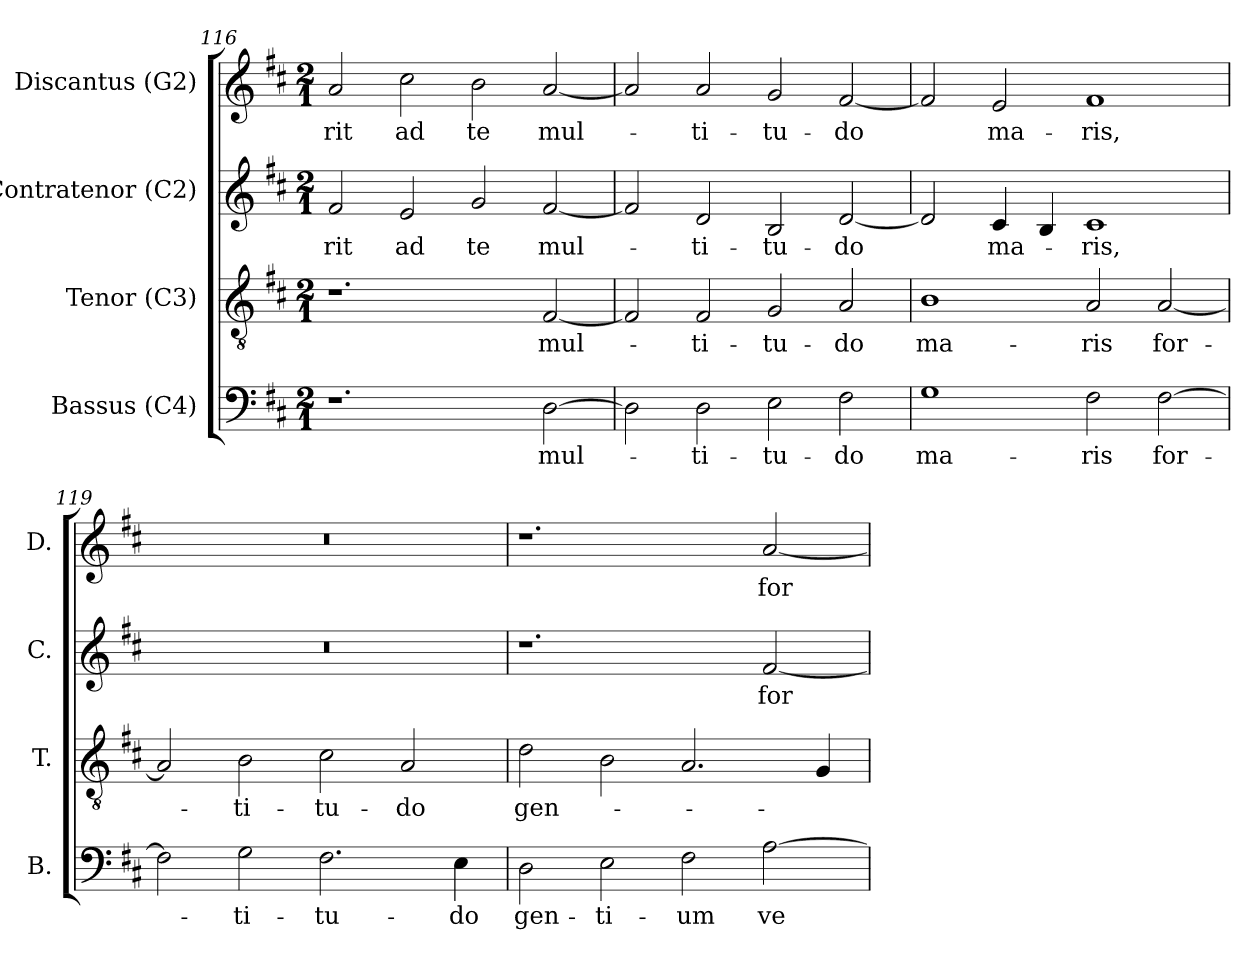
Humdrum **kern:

**kern	**text	**kern	**text	**kern	**text	**kern	**text
*part4	*part4	*part3	*part3	*part2	*part2	*part1	*part1
*staff4	*staff4	*staff3	*staff3	*staff2	*staff2	*staff1	*staff1
*I"Bassus (C4)	*	*I"Tenor (C3)	*	*I"Contratenor (C2)	*	*I"Discantus (G2)	*
*I'B.	*	*I'T.	*	*I'C.	*	*I'D.	*
!!LO:LB:g=z
*clefF4	*	*clefGv2	*	*clefG2	*	*clefG2	*
*	*	*ITrd7c12	*	*ITrd7c12	*	*	*
*k[f#c#]	*	*k[f#c#]	*	*k[f#c#]	*	*k[f#c#]	*
*D:	*	*D:	*	*D:	*	*D:	*
*M2/1	*	*M2/1	*	*M2/1	*	*M2/1	*
=116	=116	=116	=116	=116	=116	=116	=116
!	!	!	!	!	!LO:LY:b:color=#000000	!	!
!	!	!	!	!	!	!	!LO:LY:b:color=#000000
1.r	.	1.r	.	2F#i/	-rit	2ai/	-rit
!	!	!	!	!	!LO:LY:b:color=#000000	!	!
!	!	!	!	!	!	!	!LO:LY:b:color=#000000
.	.	.	.	2Ei/	ad	2cc#i\	ad
!	!	!	!	!	!LO:LY:b:color=#000000	!	!
!	!	!	!	!	!	!	!LO:LY:b:color=#000000
.	.	.	.	2Gi/	te	2bi\	te
!	!LO:LY:b:color=#000000	!	!	!	!	!	!
!	!	!	!LO:LY:b:color=#000000	!	!	!	!
!	!	!	!	!	!LO:LY:b:color=#000000	!	!
!	!	!	!	!	!	!	!LO:LY:b:color=#000000
[2Di\	mul-	[2FF#i/	mul-	[2F#i/	mul-	[2ai/	mul-
=117	=117	=117	=117	=117	=117	=117	=117
2Di\]	.	2FF#i/]	.	2F#i/]	.	2ai/]	.
!	!LO:LY:b:color=#000000	!	!	!	!	!	!
!	!	!	!LO:LY:b:color=#000000	!	!	!	!
!	!	!	!	!	!LO:LY:b:color=#000000	!	!
!	!	!	!	!	!	!	!LO:LY:b:color=#000000
2Di\	-ti-	2FF#i/	-ti-	2Di/	-ti-	2ai/	-ti-
!	!LO:LY:b:color=#000000	!	!	!	!	!	!
!	!	!	!LO:LY:b:color=#000000	!	!	!	!
!	!	!	!	!	!LO:LY:b:color=#000000	!	!
!	!	!	!	!	!	!	!LO:LY:b:color=#000000
2Ei\	-tu-	2GGi/	-tu-	2BBi/	-tu-	2gi/	-tu-
!	!LO:LY:b:color=#000000	!	!	!	!	!	!
!	!	!	!LO:LY:b:color=#000000	!	!	!	!
!	!	!	!	!	!LO:LY:b:color=#000000	!	!
!	!	!	!	!	!	!	!LO:LY:b:color=#000000
2F#i\	-do	2AAi/	-do	[2Di/	-do	[2f#i/	-do
=118	=118	=118	=118	=118	=118	=118	=118
!	!LO:LY:b:color=#000000	!	!	!	!	!	!
!	!	!	!LO:LY:b:color=#000000	!	!	!	!
1Gi	ma-	1BBi	ma-	2Di/]	.	2f#i/]	.
!	!	!	!	!	!LO:LY:b:color=#000000	!	!
!	!	!	!	!	!	!	!LO:LY:b:color=#000000
.	.	.	.	4C#i/	ma-	2ei/	ma-
.	.	.	.	4BBi/	.	.	.
!	!LO:LY:b:color=#000000	!	!	!	!	!	!
!	!	!	!LO:LY:b:color=#000000	!	!	!	!
!	!	!	!	!	!LO:LY:b:color=#000000	!	!
!	!	!	!	!	!	!	!LO:LY:b:color=#000000
2F#i\	-ris	2AAi/	-ris	1C#i	-ris,	1f#i	-ris,
!	!LO:LY:b:color=#000000	!	!	!	!	!	!
!	!	!	!LO:LY:b:color=#000000	!	!	!	!
[2F#i\	for-	[2AAi/	for-	.	.	.	.
=119	=119	=119	=119	=119	=119	=119	=119
!	!	!	!	!LO:N:vis=1	!	!LO:N:vis=1	!
2F#i\]	.	2AAi/]	.	0r	.	0r	.
!	!LO:LY:b:color=#000000	!	!	!	!	!	!
!	!	!	!LO:LY:b:color=#000000	!	!	!	!
2Gi\	-ti-	2BBi\	-ti-	.	.	.	.
!	!LO:LY:b:color=#000000	!	!	!	!	!	!
!	!	!	!LO:LY:b:color=#000000	!	!	!	!
2.F#i\	-tu-	2C#i\	-tu-	.	.	.	.
!	!	!	!LO:LY:b:color=#000000	!	!	!	!
.	.	2AAi/	-do	.	.	.	.
!	!LO:LY:b:color=#000000	!	!	!	!	!	!
4Ei\	-do	.	.	.	.	.	.
!!LO:PB:g=z
=120	=120	=120	=120	=120	=120	=120	=120
!	!LO:LY:b:color=#000000	!	!	!	!	!	!
!	!	!	!LO:LY:b:color=#000000	!	!	!	!
2Di\	gen-	2Di\	gen-	1.r	.	1.r	.
!	!LO:LY:b:color=#000000	!	!	!	!	!	!
2Ei\	-ti-	2BBi\	.	.	.	.	.
!	!LO:LY:b:color=#000000	!	!	!	!	!	!
2F#i\	-um	2.AAi/	.	.	.	.	.
!	!LO:LY:b:color=#000000	!	!	!	!	!	!
!	!	!	!	!	!LO:LY:b:color=#000000	!	!
!	!	!	!	!	!	!	!LO:LY:b:color=#000000
[2Ai\	ve-	.	.	[2F#i/	for-	[2ai/	for-
.	.	4GGi/	.	.	.	.	.
=	=	=	=	=	=	=	=
*-	*-	*-	*-	*-	*-	*-	*-
